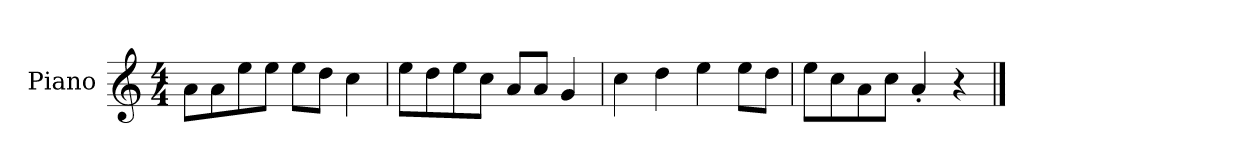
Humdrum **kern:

**kern
*part1
*staff1
*I"Piano
*I'P-no
*clefG2
*k[]
*M4/4
*MM90
=1
8a\L
8a\
8ee\
8ee\J
8ee\L
8dd\J
4cc\
=2
8ee\L
8dd\
8ee\
8cc\J
8a/L
8a/J
4g/
=3
4cc\
4dd\
4ee\
8ee\L
8dd\J
=4
8ee\L
8cc\
8a\
8cc\J
4a'/
4r
==
*-
